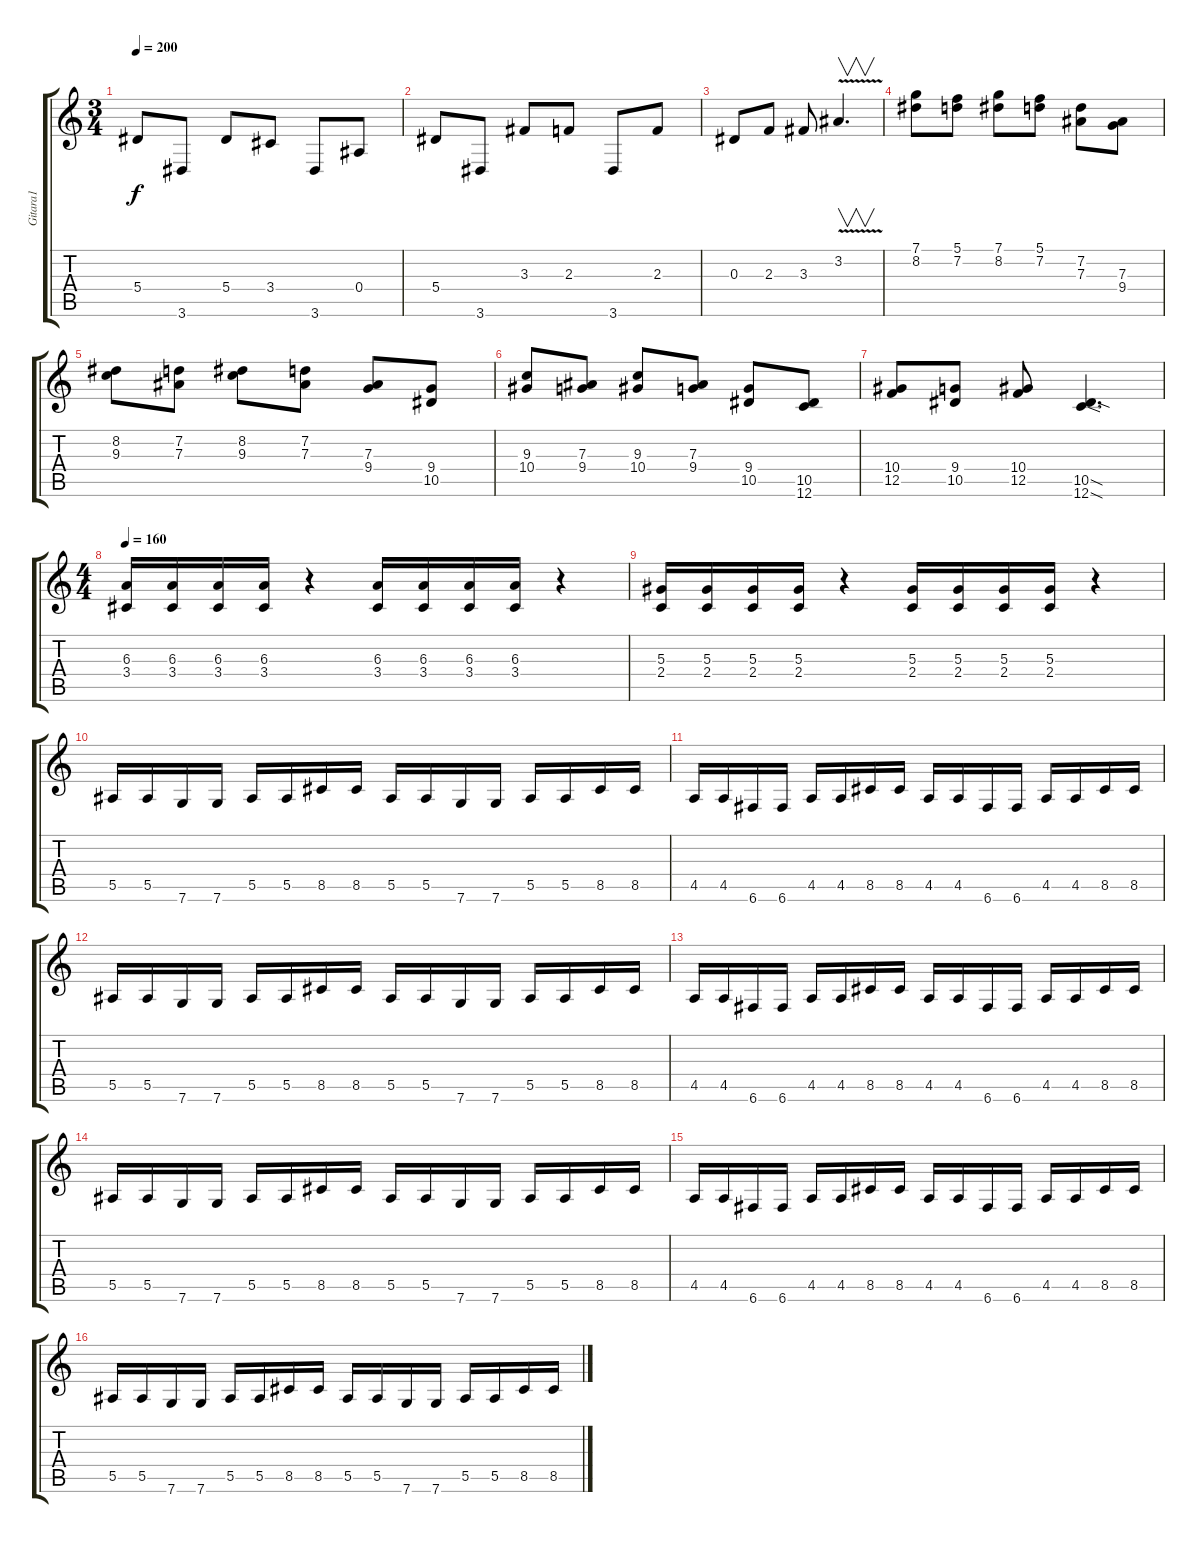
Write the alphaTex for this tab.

\track ("Gitara1" "Gitara1") {instrument distortionguitar}
\staff {score tabs}
\tuning (C4 G3 Eb3 Bb2 F2 C2) {hide}
\ts (3 4)
\tempo 200
\clef g2
\ks c
5.4.8{dy f} 3.6.8 5.4.8 3.4.8 3.6.8 0.4.8 |
5.4.8 3.6.8 3.3.8 2.3.8 3.6.8 2.3.8 |
0.3.8 2.3.8 3.3.8 3.2{v}.4{v d} |
(7.1 8.2).8 (5.1 7.2).8 (7.1 8.2).8 (5.1 7.2).8 (7.2 7.3).8 (7.3 9.4).8 |
(8.2 9.3).8 (7.2 7.3).8 (8.2 9.3).8 (7.2 7.3).8 (7.3 9.4).8 (9.4 10.5).8 |
(9.3 10.4).8 (7.3 9.4).8 (9.3 10.4).8 (7.3 9.4).8 (9.4 10.5).8 (10.5 12.6).8 |
(10.4 12.5).8 (9.4 10.5).8 (10.4 12.5).8 (10.5{sod} 12.6{sod}).4{d} |
\ts (4 4)
\tempo 160
(6.3 3.4).16 (6.3 3.4).16 (6.3 3.4).16 (6.3 3.4).16 r.4 (6.3 3.4).16 (6.3 3.4).16 (6.3 3.4).16 (6.3 3.4).16 r.4 |
(5.3 2.4).16 (5.3 2.4).16 (5.3 2.4).16 (5.3 2.4).16 r.4 (5.3 2.4).16 (5.3 2.4).16 (5.3 2.4).16 (5.3 2.4).16 r.4 |
5.5.16 5.5.16 7.6.16 7.6.16 5.5.16 5.5.16 8.5.16 8.5.16 5.5.16 5.5.16 7.6.16 7.6.16 5.5.16 5.5.16 8.5.16 8.5.16 |
4.5.16 4.5.16 6.6.16 6.6.16 4.5.16 4.5.16 8.5.16 8.5.16 4.5.16 4.5.16 6.6.16 6.6.16 4.5.16 4.5.16 8.5.16 8.5.16 |
5.5.16 5.5.16 7.6.16 7.6.16 5.5.16 5.5.16 8.5.16 8.5.16 5.5.16 5.5.16 7.6.16 7.6.16 5.5.16 5.5.16 8.5.16 8.5.16 |
4.5.16 4.5.16 6.6.16 6.6.16 4.5.16 4.5.16 8.5.16 8.5.16 4.5.16 4.5.16 6.6.16 6.6.16 4.5.16 4.5.16 8.5.16 8.5.16 |
5.5.16 5.5.16 7.6.16 7.6.16 5.5.16 5.5.16 8.5.16 8.5.16 5.5.16 5.5.16 7.6.16 7.6.16 5.5.16 5.5.16 8.5.16 8.5.16 |
4.5.16 4.5.16 6.6.16 6.6.16 4.5.16 4.5.16 8.5.16 8.5.16 4.5.16 4.5.16 6.6.16 6.6.16 4.5.16 4.5.16 8.5.16 8.5.16 |
5.5.16 5.5.16 7.6.16 7.6.16 5.5.16 5.5.16 8.5.16 8.5.16 5.5.16 5.5.16 7.6.16 7.6.16 5.5.16 5.5.16 8.5.16 8.5.16
